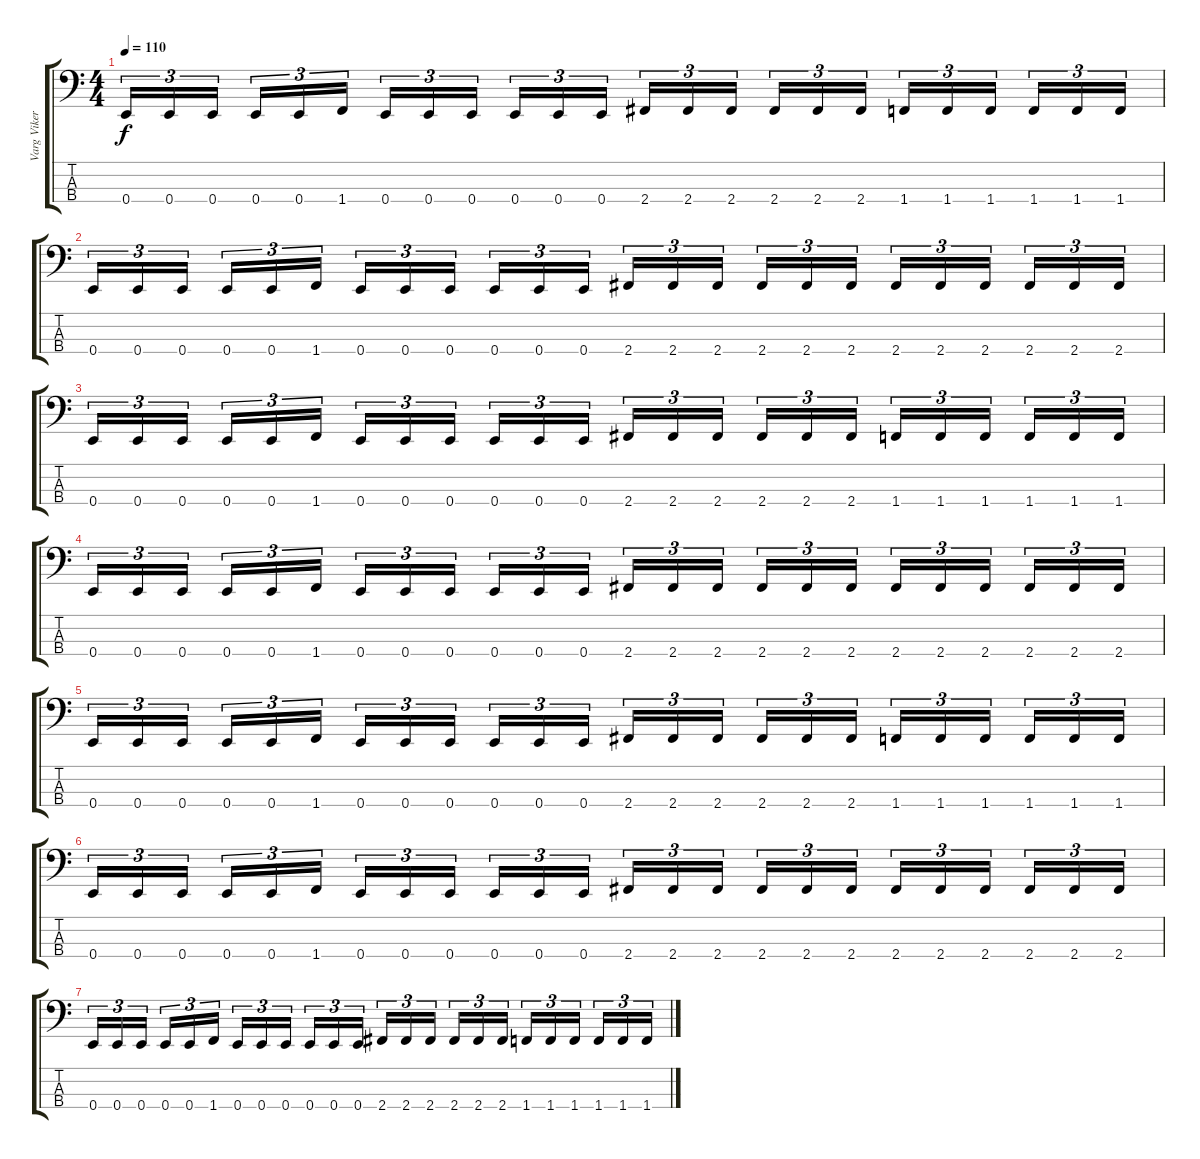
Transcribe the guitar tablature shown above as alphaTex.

\track ("Varg Vikernes " "Varg Viker") {instrument electricbassfinger}
\staff {score tabs}
\tuning (G2 D2 A1 E1) {hide}
\ts (4 4)
\tempo 110
\clef f4
\ks c
0.4.16{tu (3 2) dy f} 0.4.16{tu (3 2)} 0.4.16{tu (3 2)} 0.4.16{tu (3 2)} 0.4.16{tu (3 2)} 1.4.16{tu (3 2)} 0.4.16{tu (3 2)} 0.4.16{tu (3 2)} 0.4.16{tu (3 2)} 0.4.16{tu (3 2)} 0.4.16{tu (3 2)} 0.4.16{tu (3 2)} 2.4.16{tu (3 2)} 2.4.16{tu (3 2)} 2.4.16{tu (3 2)} 2.4.16{tu (3 2)} 2.4.16{tu (3 2)} 2.4.16{tu (3 2)} 1.4.16{tu (3 2)} 1.4.16{tu (3 2)} 1.4.16{tu (3 2)} 1.4.16{tu (3 2)} 1.4.16{tu (3 2)} 1.4.16{tu (3 2)} |
0.4.16{tu (3 2)} 0.4.16{tu (3 2)} 0.4.16{tu (3 2)} 0.4.16{tu (3 2)} 0.4.16{tu (3 2)} 1.4.16{tu (3 2)} 0.4.16{tu (3 2)} 0.4.16{tu (3 2)} 0.4.16{tu (3 2)} 0.4.16{tu (3 2)} 0.4.16{tu (3 2)} 0.4.16{tu (3 2)} 2.4.16{tu (3 2)} 2.4.16{tu (3 2)} 2.4.16{tu (3 2)} 2.4.16{tu (3 2)} 2.4.16{tu (3 2)} 2.4.16{tu (3 2)} 2.4.16{tu (3 2)} 2.4.16{tu (3 2)} 2.4.16{tu (3 2)} 2.4.16{tu (3 2)} 2.4.16{tu (3 2)} 2.4.16{tu (3 2)} |
0.4.16{tu (3 2)} 0.4.16{tu (3 2)} 0.4.16{tu (3 2)} 0.4.16{tu (3 2)} 0.4.16{tu (3 2)} 1.4.16{tu (3 2)} 0.4.16{tu (3 2)} 0.4.16{tu (3 2)} 0.4.16{tu (3 2)} 0.4.16{tu (3 2)} 0.4.16{tu (3 2)} 0.4.16{tu (3 2)} 2.4.16{tu (3 2)} 2.4.16{tu (3 2)} 2.4.16{tu (3 2)} 2.4.16{tu (3 2)} 2.4.16{tu (3 2)} 2.4.16{tu (3 2)} 1.4.16{tu (3 2)} 1.4.16{tu (3 2)} 1.4.16{tu (3 2)} 1.4.16{tu (3 2)} 1.4.16{tu (3 2)} 1.4.16{tu (3 2)} |
0.4.16{tu (3 2)} 0.4.16{tu (3 2)} 0.4.16{tu (3 2)} 0.4.16{tu (3 2)} 0.4.16{tu (3 2)} 1.4.16{tu (3 2)} 0.4.16{tu (3 2)} 0.4.16{tu (3 2)} 0.4.16{tu (3 2)} 0.4.16{tu (3 2)} 0.4.16{tu (3 2)} 0.4.16{tu (3 2)} 2.4.16{tu (3 2)} 2.4.16{tu (3 2)} 2.4.16{tu (3 2)} 2.4.16{tu (3 2)} 2.4.16{tu (3 2)} 2.4.16{tu (3 2)} 2.4.16{tu (3 2)} 2.4.16{tu (3 2)} 2.4.16{tu (3 2)} 2.4.16{tu (3 2)} 2.4.16{tu (3 2)} 2.4.16{tu (3 2)} |
0.4.16{tu (3 2)} 0.4.16{tu (3 2)} 0.4.16{tu (3 2)} 0.4.16{tu (3 2)} 0.4.16{tu (3 2)} 1.4.16{tu (3 2)} 0.4.16{tu (3 2)} 0.4.16{tu (3 2)} 0.4.16{tu (3 2)} 0.4.16{tu (3 2)} 0.4.16{tu (3 2)} 0.4.16{tu (3 2)} 2.4.16{tu (3 2)} 2.4.16{tu (3 2)} 2.4.16{tu (3 2)} 2.4.16{tu (3 2)} 2.4.16{tu (3 2)} 2.4.16{tu (3 2)} 1.4.16{tu (3 2)} 1.4.16{tu (3 2)} 1.4.16{tu (3 2)} 1.4.16{tu (3 2)} 1.4.16{tu (3 2)} 1.4.16{tu (3 2)} |
0.4.16{tu (3 2)} 0.4.16{tu (3 2)} 0.4.16{tu (3 2)} 0.4.16{tu (3 2)} 0.4.16{tu (3 2)} 1.4.16{tu (3 2)} 0.4.16{tu (3 2)} 0.4.16{tu (3 2)} 0.4.16{tu (3 2)} 0.4.16{tu (3 2)} 0.4.16{tu (3 2)} 0.4.16{tu (3 2)} 2.4.16{tu (3 2)} 2.4.16{tu (3 2)} 2.4.16{tu (3 2)} 2.4.16{tu (3 2)} 2.4.16{tu (3 2)} 2.4.16{tu (3 2)} 2.4.16{tu (3 2)} 2.4.16{tu (3 2)} 2.4.16{tu (3 2)} 2.4.16{tu (3 2)} 2.4.16{tu (3 2)} 2.4.16{tu (3 2)} |
0.4.16{tu (3 2)} 0.4.16{tu (3 2)} 0.4.16{tu (3 2)} 0.4.16{tu (3 2)} 0.4.16{tu (3 2)} 1.4.16{tu (3 2)} 0.4.16{tu (3 2)} 0.4.16{tu (3 2)} 0.4.16{tu (3 2)} 0.4.16{tu (3 2)} 0.4.16{tu (3 2)} 0.4.16{tu (3 2)} 2.4.16{tu (3 2)} 2.4.16{tu (3 2)} 2.4.16{tu (3 2)} 2.4.16{tu (3 2)} 2.4.16{tu (3 2)} 2.4.16{tu (3 2)} 1.4.16{tu (3 2)} 1.4.16{tu (3 2)} 1.4.16{tu (3 2)} 1.4.16{tu (3 2)} 1.4.16{tu (3 2)} 1.4.16{tu (3 2)}
